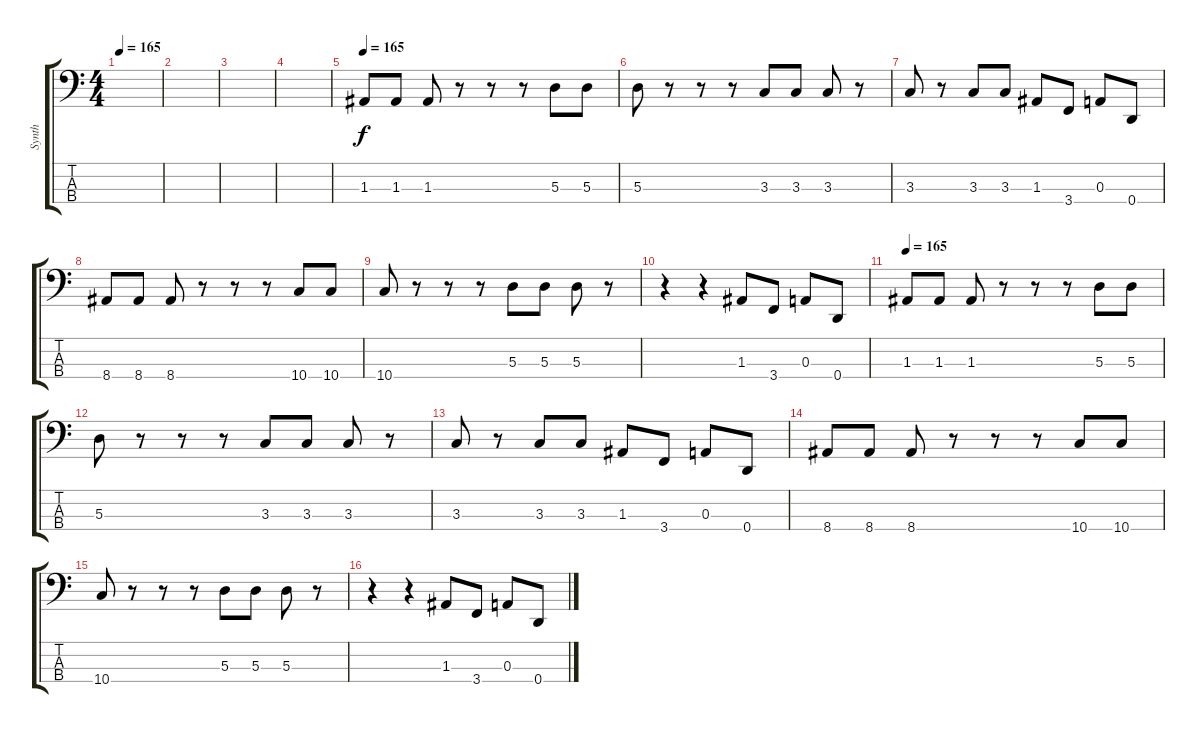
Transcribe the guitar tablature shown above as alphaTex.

\track ("Synth" "Synth") {instrument synthbass1}
\staff {score tabs}
\tuning (G2 D2 A1 D1) {hide}
\ts (4 4)
\tempo 165
\clef f4
\ks c
|
|
|
|
\tempo 162
\tempo 165
1.3.8 1.3.8 1.3.8 r.8 r.8 r.8 5.3.8 5.3.8 |
5.3.8 r.8 r.8 r.8 3.3.8 3.3.8 3.3.8 r.8 |
3.3.8 r.8 3.3.8 3.3.8 1.3.8 3.4.8 0.3.8 0.4.8 |
8.4.8 8.4.8 8.4.8 r.8 r.8 r.8 10.4.8 10.4.8 |
10.4.8 r.8 r.8 r.8 5.3.8 5.3.8 5.3.8 r.8 |
r.4 r.4 1.3.8 3.4.8 0.3.8 0.4.8 |
\tempo 165
1.3.8 1.3.8 1.3.8 r.8 r.8 r.8 5.3.8 5.3.8 |
5.3.8 r.8 r.8 r.8 3.3.8 3.3.8 3.3.8 r.8 |
3.3.8 r.8 3.3.8 3.3.8 1.3.8 3.4.8 0.3.8 0.4.8 |
8.4.8 8.4.8 8.4.8 r.8 r.8 r.8 10.4.8 10.4.8 |
10.4.8 r.8 r.8 r.8 5.3.8 5.3.8 5.3.8 r.8 |
r.4 r.4 1.3.8 3.4.8 0.3.8 0.4.8
